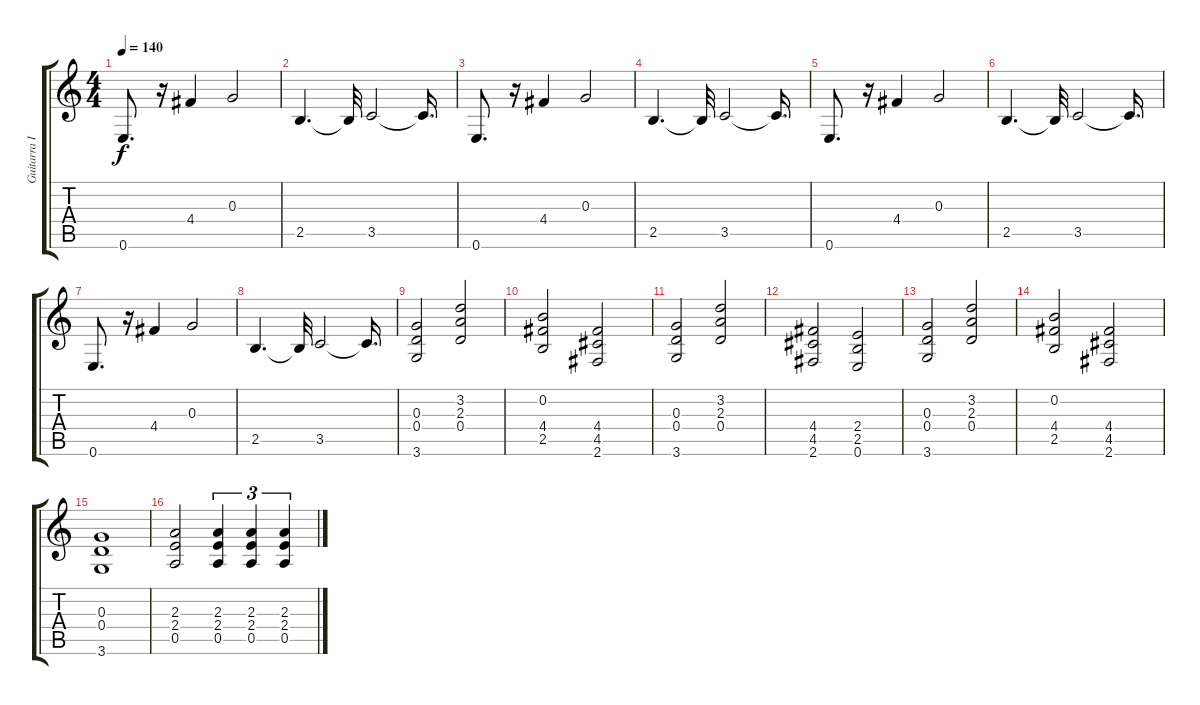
\track ("Guitarra I" "Guitarra I") {instrument distortionguitar}
\staff {score tabs}
\tuning (E4 B3 G3 D3 A2 E2) {hide}
\ts (4 4)
\tempo 140
\clef g2
\ks c
0.6.8{d dy f} r.16 4.4.4 0.3.2 |
2.5.4{d} 2.5{t}.32 3.5.2 3.5{t}.16{d} |
0.6.8{d} r.16 4.4.4 0.3.2 |
2.5.4{d} 2.5{t}.32 3.5.2 3.5{t}.16{d} |
0.6.8{d} r.16 4.4.4 0.3.2 |
2.5.4{d} 2.5{t}.32 3.5.2 3.5{t}.16{d} |
0.6.8{d} r.16 4.4.4 0.3.2 |
2.5.4{d} 2.5{t}.32 3.5.2 3.5{t}.16{d} |
(0.3 0.4 3.6).2 (3.2 2.3 0.4).2 |
(0.2 4.4 2.5).2 (4.4 4.5 2.6).2 |
(0.3 0.4 3.6).2 (3.2 2.3 0.4).2 |
(4.4 4.5 2.6).2 (2.4 2.5 0.6).2 |
(0.3 0.4 3.6).2 (3.2 2.3 0.4).2 |
(0.2 4.4 2.5).2 (4.4 4.5 2.6).2 |
(0.3 0.4 3.6).1 |
(2.3 2.4 0.5).2 (2.3 2.4 0.5).4{tu (3 2)} (2.3 2.4 0.5).4{tu (3 2)} (2.3 2.4 0.5).4{tu (3 2)}
